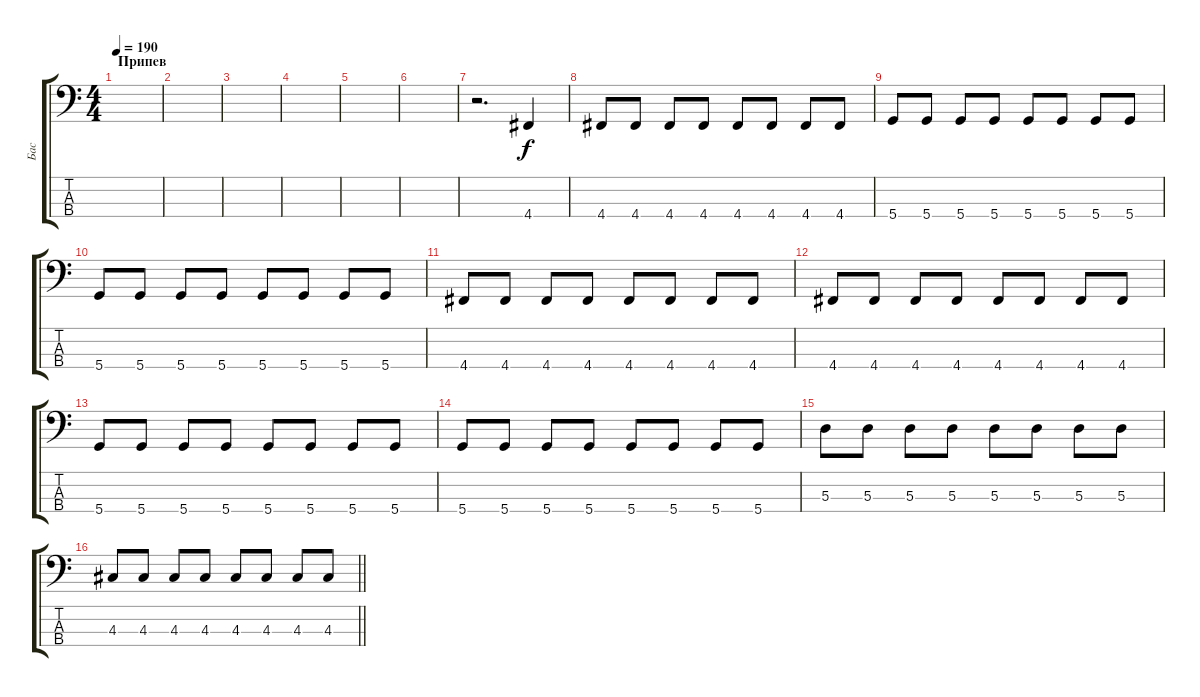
\track ("Бас" "Бас") {instrument electricbassfinger}
\staff {score tabs}
\tuning (G2 D2 A1 D1) {hide}
\ts (4 4)
\section ("" "Припев")
\tempo 190
\clef f4
\ks c
|
|
|
|
|
|
r.2{d} 4.4.4 |
4.4.8 4.4.8 4.4.8 4.4.8 4.4.8 4.4.8 4.4.8 4.4.8 |
5.4.8 5.4.8 5.4.8 5.4.8 5.4.8 5.4.8 5.4.8 5.4.8 |
5.4.8 5.4.8 5.4.8 5.4.8 5.4.8 5.4.8 5.4.8 5.4.8 |
4.4.8 4.4.8 4.4.8 4.4.8 4.4.8 4.4.8 4.4.8 4.4.8 |
4.4.8 4.4.8 4.4.8 4.4.8 4.4.8 4.4.8 4.4.8 4.4.8 |
5.4.8 5.4.8 5.4.8 5.4.8 5.4.8 5.4.8 5.4.8 5.4.8 |
5.4.8 5.4.8 5.4.8 5.4.8 5.4.8 5.4.8 5.4.8 5.4.8 |
5.3.8 5.3.8 5.3.8 5.3.8 5.3.8 5.3.8 5.3.8 5.3.8 |
\barLineRight lightlight
4.3.8 4.3.8 4.3.8 4.3.8 4.3.8 4.3.8 4.3.8 4.3.8
